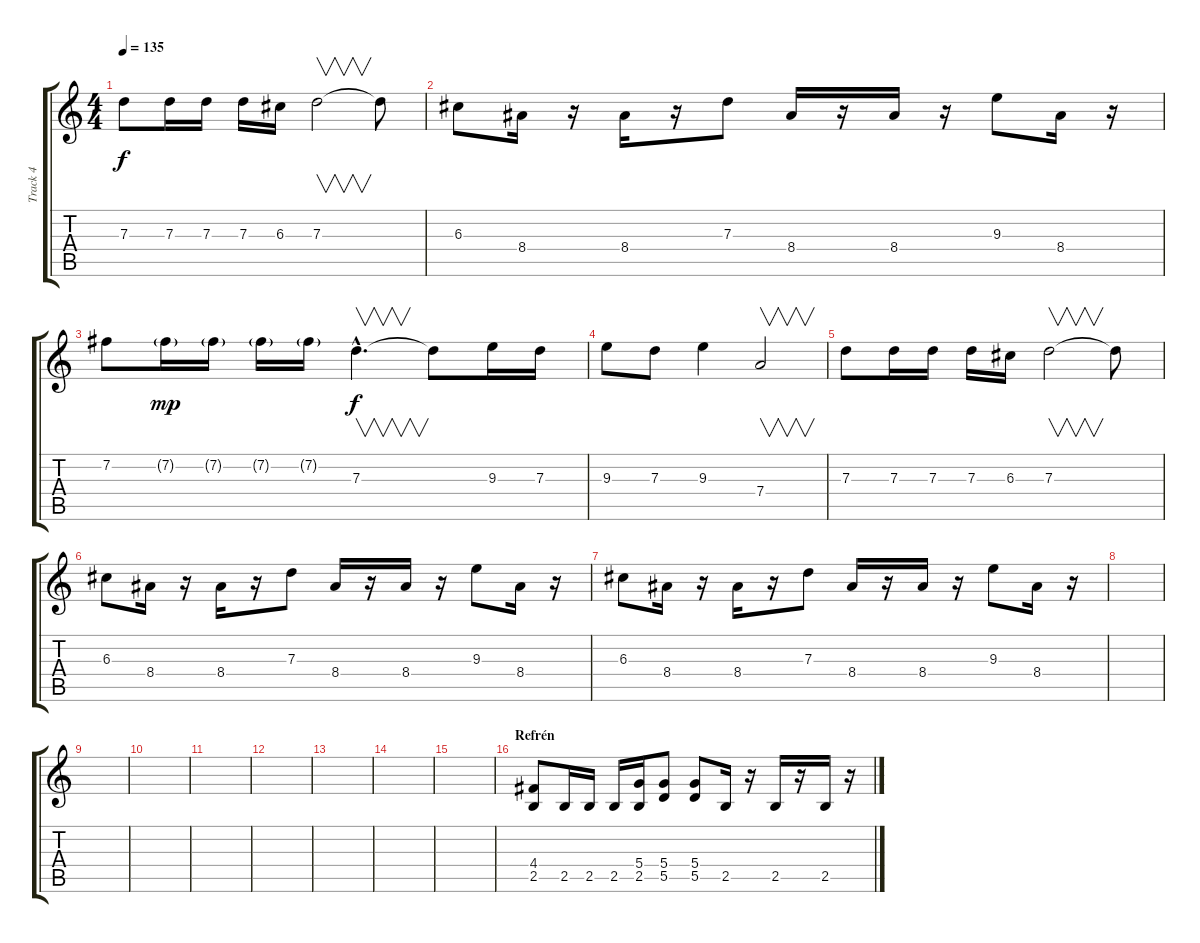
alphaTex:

\track ("Track 4" "Track 4") {instrument distortionguitar}
\staff {score tabs}
\tuning (E4 B3 G3 D3 A2 E2) {hide}
\ts (4 4)
\tempo 135
\clef g2
\ks c
7.3.8{dy f} 7.3.16 7.3.16 7.3.16 6.3.16 7.3.2{v} 7.3{t}.8 |
6.3.8 8.4.16 r.16 8.4.16 r.16 7.3.8 8.4.16 r.16 8.4.16 r.16 9.3.8 8.4.16 r.16 |
7.2.8 7.2{g}.16{dy mp} 7.2{g}.16 7.2{g}.16 7.2{g}.16 7.3{hac}.4{v d dy f} 7.3{t}.8 9.3.16 7.3.16 |
9.3.8 7.3.8 9.3.4 7.4.2{v} |
7.3.8 7.3.16 7.3.16 7.3.16 6.3.16 7.3.2{v} 7.3{t}.8 |
6.3.8 8.4.16 r.16 8.4.16 r.16 7.3.8 8.4.16 r.16 8.4.16 r.16 9.3.8 8.4.16 r.16 |
6.3.8 8.4.16 r.16 8.4.16 r.16 7.3.8 8.4.16 r.16 8.4.16 r.16 9.3.8 8.4.16 r.16 |
|
|
|
|
|
|
|
|
\section ("" "Refrén")
(4.4 2.5).8{volume 12 balance 12} 2.5.16 2.5.16 2.5.16 (5.4 2.5).16 (5.4 5.5).8 (5.4 5.5).8 2.5.16 r.16 2.5.16 r.16 2.5.16 r.16
